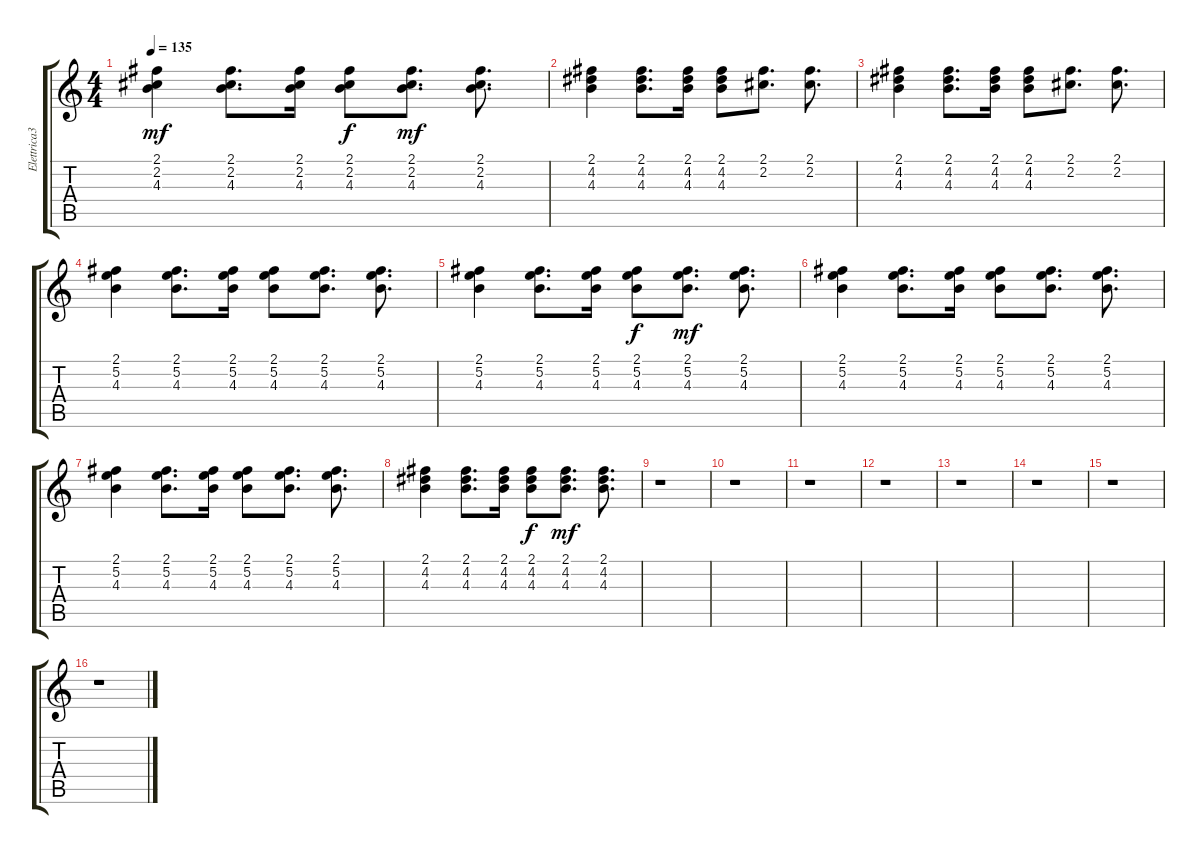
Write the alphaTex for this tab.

\track ("Elettrica3" "Elettrica3") {instrument overdrivenguitar}
\staff {score tabs}
\tuning (E4 B3 G3 D3 A2 E2) {hide}
\ts (4 4)
\tempo 135
\clef g2
\ks c
(2.1 2.2 4.3).4{dy mf} (2.1 2.2 4.3).8{d} (2.1 2.2 4.3).16 (2.1 2.2 4.3).8{dy f} (2.1 2.2 4.3).8{d dy mf} (2.1 2.2 4.3).8{d} |
(2.1 4.2 4.3).4 (2.1 4.2 4.3).8{d} (2.1 4.2 4.3).16 (2.1 4.2 4.3).8 (2.1 2.2).8{d} (2.1 2.2).8{d} |
(2.1 4.2 4.3).4 (2.1 4.2 4.3).8{d} (2.1 4.2 4.3).16 (2.1 4.2 4.3).8 (2.1 2.2).8{d} (2.1 2.2).8{d} |
(2.1 5.2 4.3).4 (2.1 5.2 4.3).8{d} (2.1 5.2 4.3).16 (2.1 5.2 4.3).8 (2.1 5.2 4.3).8{d} (2.1 5.2 4.3).8{d} |
(2.1 5.2 4.3).4 (2.1 5.2 4.3).8{d} (2.1 5.2 4.3).16 (2.1 5.2 4.3).8{dy f} (2.1 5.2 4.3).8{d dy mf} (2.1 5.2 4.3).8{d} |
(2.1 5.2 4.3).4 (2.1 5.2 4.3).8{d} (2.1 5.2 4.3).16 (2.1 5.2 4.3).8 (2.1 5.2 4.3).8{d} (2.1 5.2 4.3).8{d} |
(2.1 5.2 4.3).4 (2.1 5.2 4.3).8{d} (2.1 5.2 4.3).16 (2.1 5.2 4.3).8 (2.1 5.2 4.3).8{d} (2.1 5.2 4.3).8{d} |
(2.1 4.2 4.3).4 (2.1 4.2 4.3).8{d} (2.1 4.2 4.3).16 (2.1 4.2 4.3).8{dy f} (2.1 4.2 4.3).8{d dy mf} (2.1 4.2 4.3).8{d} |
r.1 |
r.1 |
r.1 |
r.1 |
r.1 |
r.1 |
r.1 |
r.1
